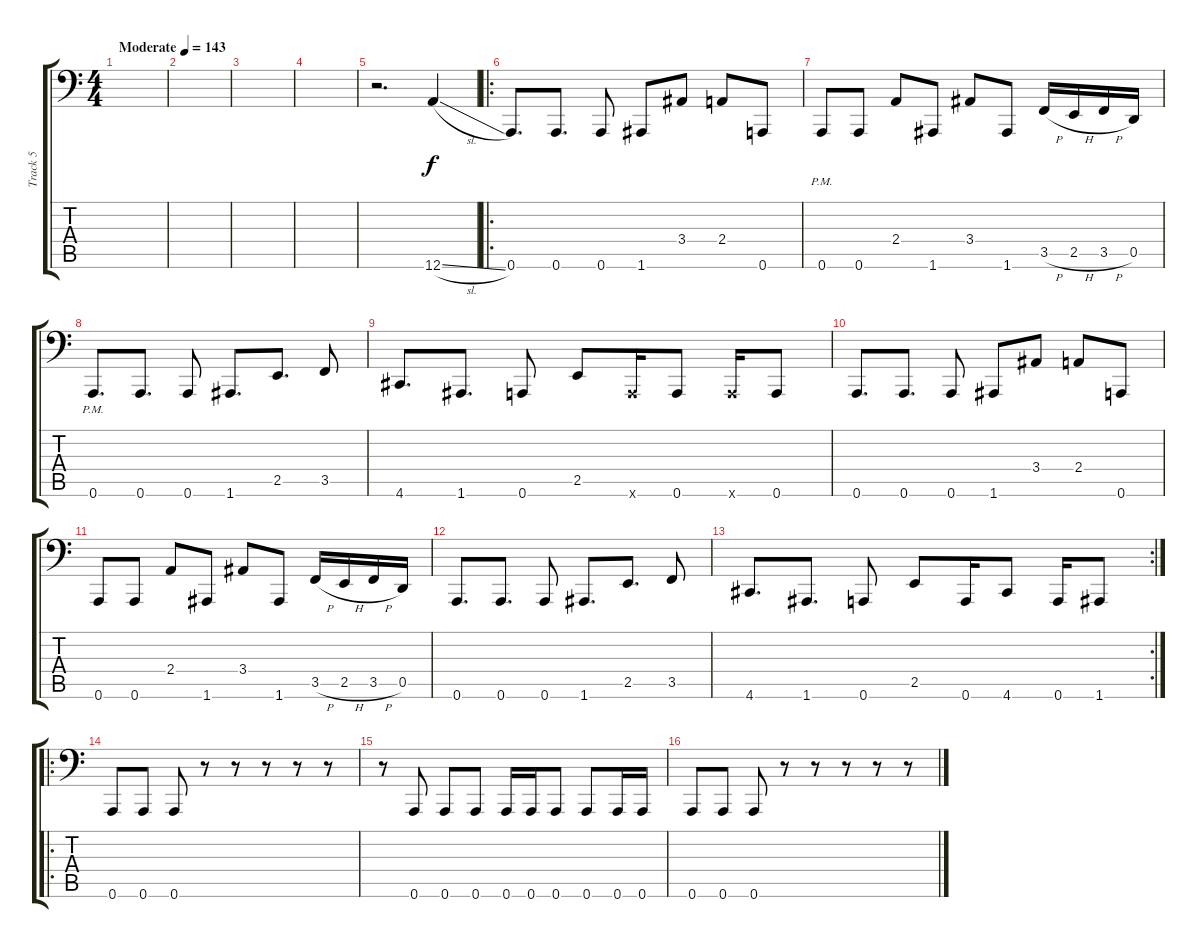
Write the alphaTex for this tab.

\track ("Track 5" "Track 5") {instrument slapbass1}
\staff {score tabs}
\tuning (A2 E2 C2 G1 D1 A0) {hide}
\ts (4 4)
\tempo (143 "Moderate")
\clef f4
\ks c
|
|
|
|
r.2{d} 12.6{sl}.4 |
\ro
0.6.8{d} 0.6.8{d} 0.6.8 1.6.8 3.4.8 2.4.8 0.6.8 |
0.6{pm}.8 0.6.8 2.4.8 1.6.8 3.4.8 1.6.8 3.5{h}.16 2.5{h}.16 3.5{h}.16 0.5.16 |
0.6{pm}.8{d} 0.6.8{d} 0.6.8 1.6.8{d} 2.5.8{d} 3.5.8 |
4.6.8{d} 1.6.8{d} 0.6.8 2.5.8 0.6{x}.16 0.6.8 0.6{x}.16 0.6.8 |
0.6.8{d} 0.6.8{d} 0.6.8 1.6.8 3.4.8 2.4.8 0.6.8 |
0.6.8 0.6.8 2.4.8 1.6.8 3.4.8 1.6.8 3.5{h}.16 2.5{h}.16 3.5{h}.16 0.5.16 |
0.6.8{d} 0.6.8{d} 0.6.8 1.6.8{d} 2.5.8{d} 3.5.8 |
\rc 2
4.6.8{d} 1.6.8{d} 0.6.8 2.5.8 0.6.16 4.6.8 0.6.16 1.6.8 |
\ro
0.6.8 0.6.8 0.6.8 r.8 r.8 r.8 r.8 r.8 |
r.8 0.6.8 0.6.8 0.6.8 0.6.16 0.6.16 0.6.8 0.6.8 0.6.16 0.6.16 |
0.6.8 0.6.8 0.6.8 r.8 r.8 r.8 r.8 r.8
